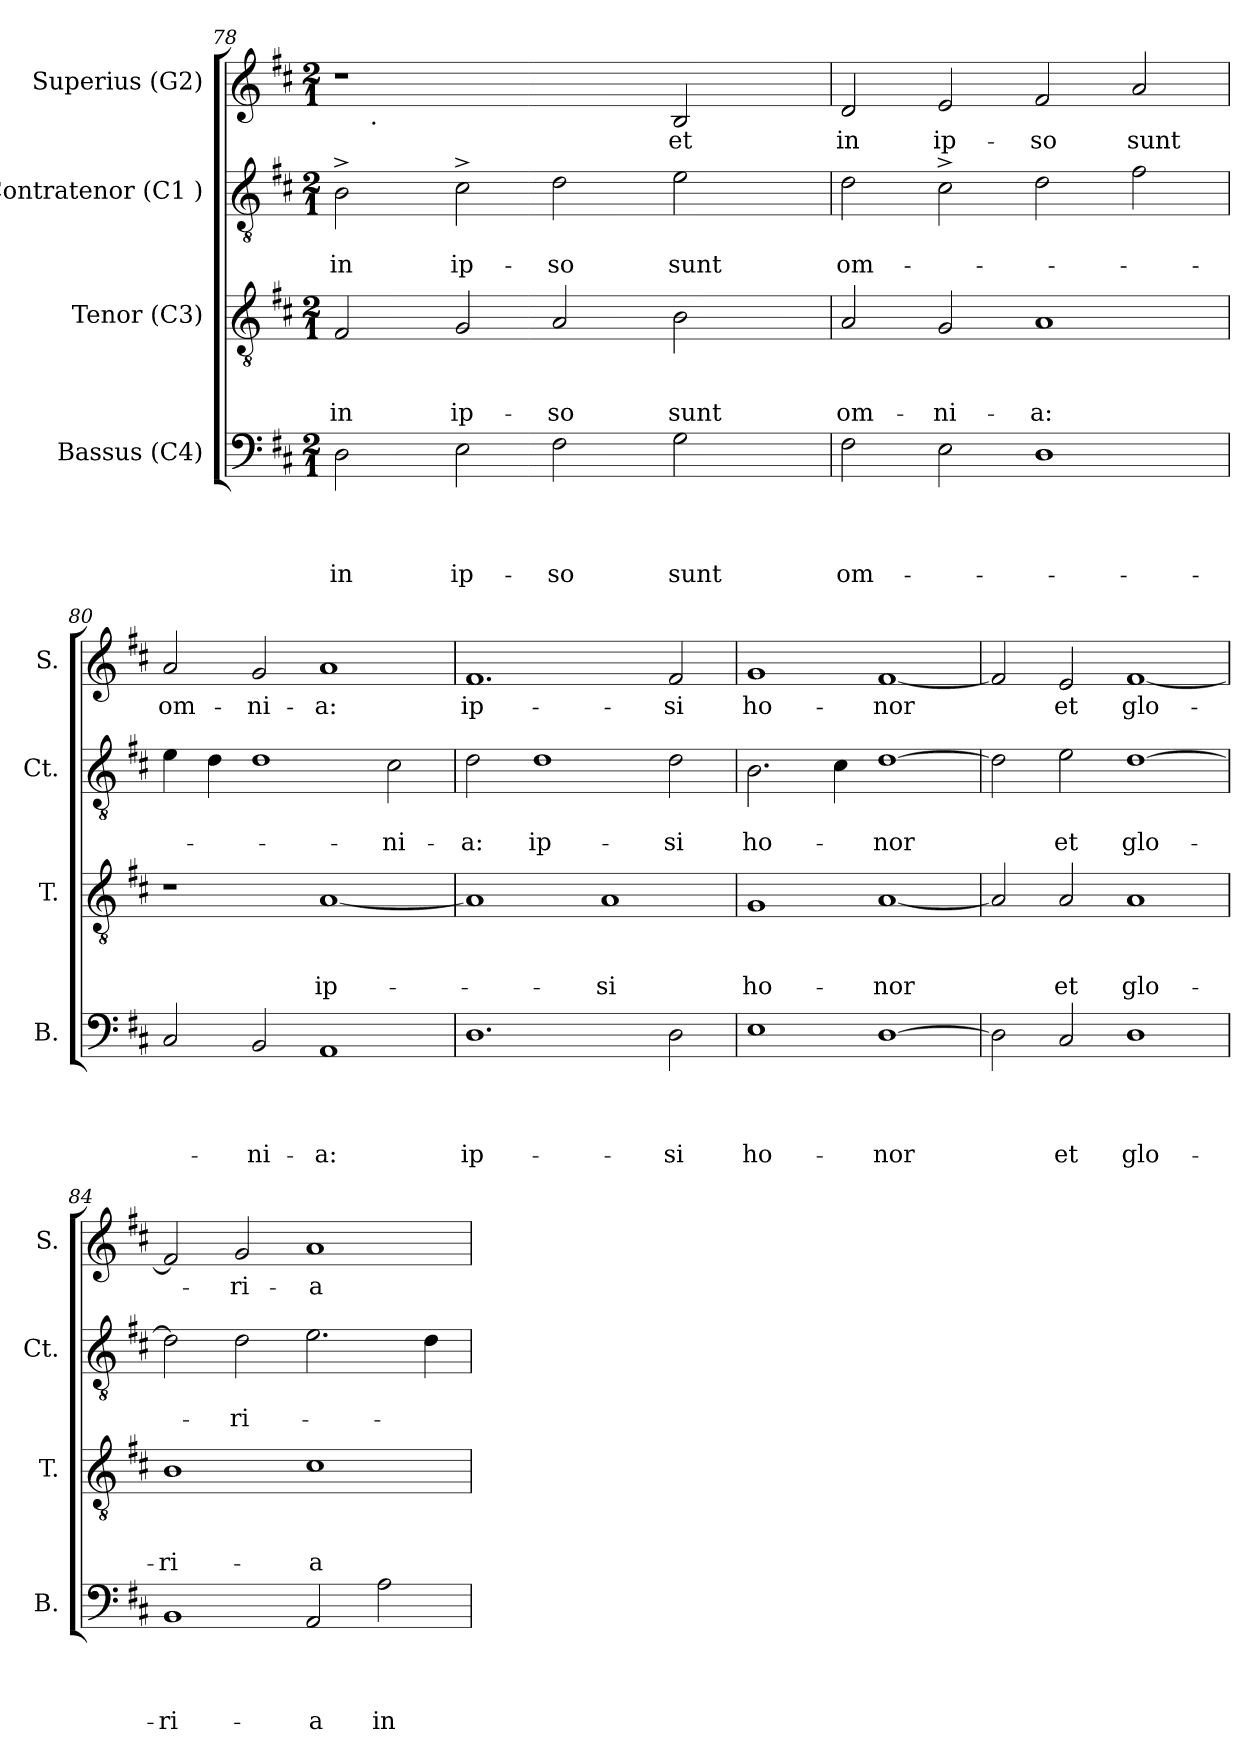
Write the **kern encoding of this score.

**kern	**text	**text	**text	**text	**kern	**text	**text	**text	**kern	**text	**text	**kern	**text
*part4	*part4	*part4	*part4	*part4	*part3	*part3	*part3	*part3	*part2	*part2	*part2	*part1	*part1
*staff4	*staff4	*staff4	*staff4	*staff4	*staff3	*staff3	*staff3	*staff3	*staff2	*staff2	*staff2	*staff1	*staff1
*I"Bassus (C4)	*	*	*	*	*I"Tenor (C3)	*	*	*	*I"Contratenor (C1 )	*	*	*I"Superius (G2)	*
*I'B.	*	*	*	*	*I'T.	*	*	*	*I'Ct.	*	*	*I'S.	*
*clefF4	*	*	*	*	*clefGv2	*	*	*	*clefGv2	*	*	*clefG2	*
*k[f#c#]	*	*	*	*	*k[f#c#]	*	*	*	*k[f#c#]	*	*	*k[f#c#]	*
*D:	*	*	*	*	*D:	*	*	*	*D:	*	*	*D:	*
*M2/1	*	*	*	*	*M2/1	*	*	*	*M2/1	*	*	*M2/1	*
=78	=78	=78	=78	=78	=78	=78	=78	=78	=78	=78	=78	=78	=78
!	!	!	!	!LO:LY:b	!	!	!	!LO:LY:b	!	!	!LO:LY:b	!	!
*	*	*	*	*	*	*	*	*	*	*	*	*^	*
2D\	.	.	.	in	2F#/	.	.	in	2B^>\	.	in	1r	16.ryy	.
!	!	!	!	!	!	!	!	!	!	!	!	!	!LO:TX:b:t=.	!
.	.	.	.	.	.	.	.	.	.	.	.	.	1ryy	.
!	!	!	!	!LO:LY:b	!	!	!	!LO:LY:b	!	!	!LO:LY:b	!	!	!
2E\	.	.	.	ip-	2G/	.	.	ip-	2c#^>\	.	ip-	.	.	.
!	!	!	!	!LO:LY:b	!	!	!	!LO:LY:b	!	!	!LO:LY:b	!	!	!
2F#\	.	.	.	-so	2A/	.	.	-so	2d\	.	-so	2ryy	.	.
.	.	.	.	.	.	.	.	.	.	.	.	.	2ryy	.
!	!	!	!	!LO:LY:b	!	!	!	!LO:LY:b	!	!	!LO:LY:b	!	!	!LO:LY:b
2G\	.	.	.	sunt	2B\	.	.	sunt	2e\	.	sunt	2B/	.	et
.	.	.	.	.	.	.	.	.	.	.	.	.	4ryy	.
.	.	.	.	.	.	.	.	.	.	.	.	.	8ryy	.
.	.	.	.	.	.	.	.	.	.	.	.	.	32ryy	.
=79	=79	=79	=79	=79	=79	=79	=79	=79	=79	=79	=79	=79	=79	=79
!	!	!	!	!LO:LY:b	!	!	!	!LO:LY:b	!	!	!LO:LY:b	!	!	!LO:LY:b
*	*	*	*	*	*	*	*	*	*	*	*	*v	*v	*
2F#\	.	.	.	om-	2A/	.	.	om-	2d\	.	om-	2d/	in
!	!	!	!	!	!	!	!	!LO:LY:b	!	!	!	!	!LO:LY:b
2E\	.	.	.	.	2G/	.	.	-ni-	2c#^>\	.	.	2e/	ip-
!	!	!	!	!	!	!	!	!LO:LY:b	!	!	!	!	!LO:LY:b
1D	.	.	.	.	1A	.	.	-a:	2d\	.	.	2f#/	-so
!	!	!	!	!	!	!	!	!	!	!	!	!	!LO:LY:b
.	.	.	.	.	.	.	.	.	2f#\	.	.	2a/	sunt
=80	=80	=80	=80	=80	=80	=80	=80	=80	=80	=80	=80	=80	=80
!	!	!	!	!	!	!	!	!	!	!	!	!	!LO:LY:b
2C#/	.	.	.	.	1r	.	.	.	4e\	.	.	2a/	om-
.	.	.	.	.	.	.	.	.	4d\	.	.	.	.
!	!	!	!	!LO:LY:b	!	!	!	!	!	!	!	!	!LO:LY:b
2BB/	.	.	.	-ni-	.	.	.	.	1d	.	.	2g/	-ni-
!	!	!	!	!LO:LY:b	!	!	!	!LO:LY:b	!	!	!	!	!LO:LY:b
1AA	.	.	.	-a:	[<1A	.	.	ip-	.	.	.	1a	-a:
!	!	!	!	!	!	!	!	!	!	!	!LO:LY:b	!	!
.	.	.	.	.	.	.	.	.	2c#\	.	-ni-	.	.
=81	=81	=81	=81	=81	=81	=81	=81	=81	=81	=81	=81	=81	=81
!	!	!	!	!LO:LY:b	!	!	!	!	!	!	!LO:LY:b	!	!LO:LY:b
1.D	.	.	.	ip-	1A]	.	.	.	2d\	.	-a:	1.f#	ip-
!	!	!	!	!	!	!	!	!	!	!	!LO:LY:b	!	!
.	.	.	.	.	.	.	.	.	1d	.	ip-	.	.
!	!	!	!	!	!	!	!	!LO:LY:b	!	!	!	!	!
.	.	.	.	.	1A	.	.	-si	.	.	.	.	.
!	!	!	!	!LO:LY:b	!	!	!	!	!	!	!LO:LY:b	!	!LO:LY:b
2D\	.	.	.	-si	.	.	.	.	2d\	.	-si	2f#/	-si
!!LO:LB:g=z
=82	=82	=82	=82	=82	=82	=82	=82	=82	=82	=82	=82	=82	=82
!	!	!	!	!LO:LY:b	!	!	!	!LO:LY:b	!	!	!LO:LY:b	!	!LO:LY:b
1E	.	.	.	ho-	1G	.	.	ho-	2.B\	.	ho-	1g	ho-
.	.	.	.	.	.	.	.	.	4c#\	.	.	.	.
!	!	!	!	!LO:LY:b	!	!	!	!LO:LY:b	!	!	!LO:LY:b	!	!LO:LY:b
[>1D	.	.	.	-nor	[<1A	.	.	-nor	[>1d	.	-nor	[<1f#	-nor
=83	=83	=83	=83	=83	=83	=83	=83	=83	=83	=83	=83	=83	=83
2D\]	.	.	.	.	2A/]	.	.	.	2d\]	.	.	2f#/]	.
!	!	!	!	!LO:LY:b	!	!	!	!LO:LY:b	!	!	!LO:LY:b	!	!LO:LY:b
2C#/	.	.	.	et	2A/	.	.	et	2e\	.	et	2e/	et
!	!	!	!	!LO:LY:b	!	!	!	!LO:LY:b	!	!	!LO:LY:b	!	!LO:LY:b
1D	.	.	.	glo-	1A	.	.	glo-	[>1d	.	glo-	[<1f#	glo-
=84	=84	=84	=84	=84	=84	=84	=84	=84	=84	=84	=84	=84	=84
!	!	!	!	!LO:LY:b	!	!	!	!LO:LY:b	!	!	!	!	!
1BB	.	.	.	-ri-	1B	.	.	-ri-	2d\]	.	.	2f#/]	.
!	!	!	!	!	!	!	!	!	!	!	!LO:LY:b	!	!LO:LY:b
.	.	.	.	.	.	.	.	.	2d\	.	-ri-	2g/	-ri-
!	!	!	!	!LO:LY:b	!	!	!	!LO:LY:b:rj	!	!	!	!	!LO:LY:b
2AA/	.	.	.	-a	1c#	.	.	-a	2.e\	.	.	1a	-a
!	!	!	!	!LO:LY:b	!	!	!	!	!	!	!	!	!
2A\	.	.	.	in	.	.	.	.	.	.	.	.	.
.	.	.	.	.	.	.	.	.	4d\	.	.	.	.
=	=	=	=	=	=	=	=	=	=	=	=	=	=
*-	*-	*-	*-	*-	*-	*-	*-	*-	*-	*-	*-	*-	*-
